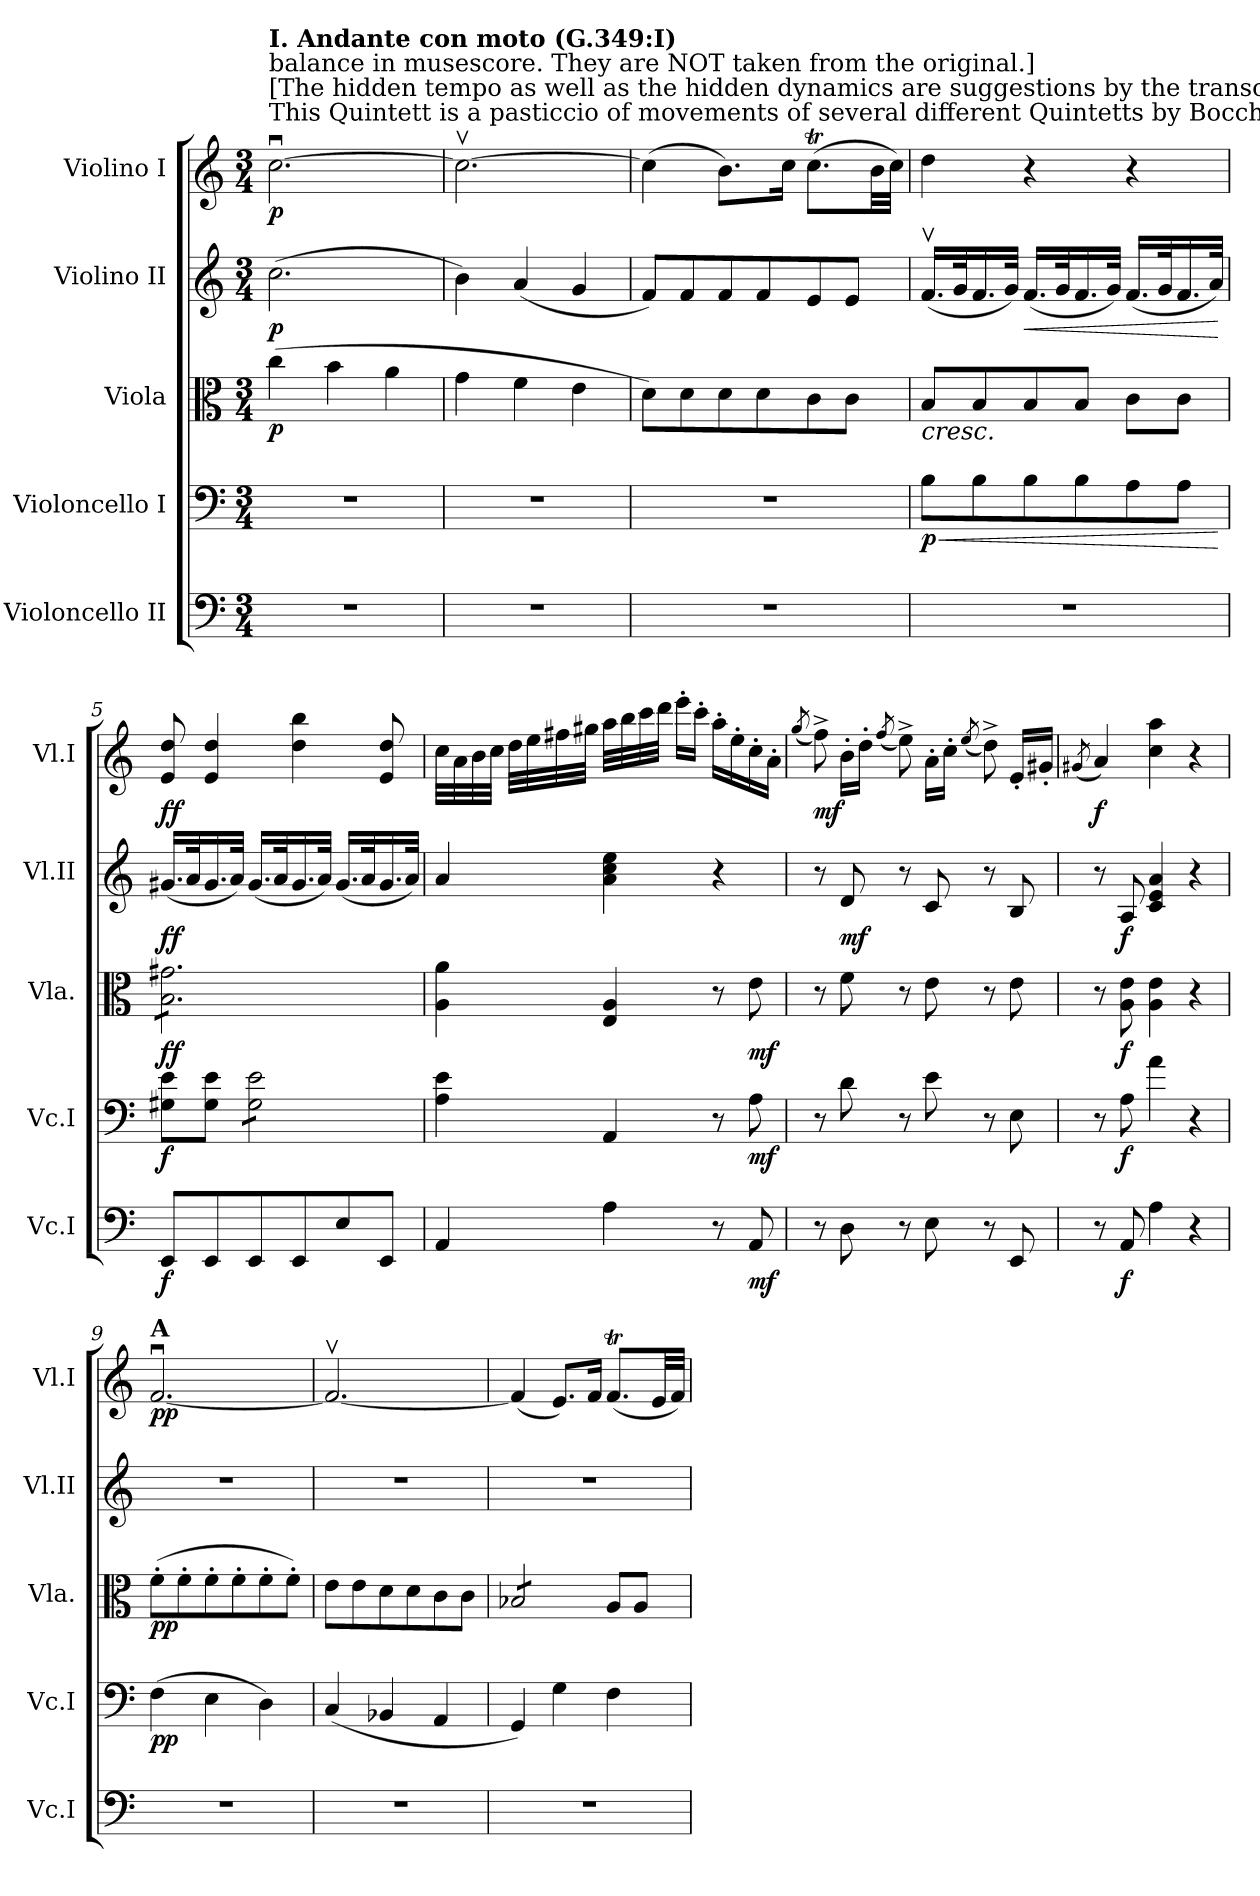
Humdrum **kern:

**kern	**dynam	**kern	**dynam	**kern	**dynam	**kern	**dynam	**kern	**dynam
*part5	*part5	*part4	*part4	*part3	*part3	*part2	*part2	*part1	*part1
*staff5	*staff5	*staff4	*staff4	*staff3	*staff3	*staff2	*staff2	*staff1	*staff1
*I"Violoncello II	*	*I"Violoncello I	*	*I"Viola	*	*I"Violino II	*	*I"Violino I	*
*I'Vc.I	*	*I'Vc.I	*	*I'Vla.	*	*I'Vl.II	*	*I'Vl.I	*
*clefF4	*	*clefF4	*	*clefC3	*	*clefG2	*	*clefG2	*
*k[]	*	*k[]	*	*k[]	*	*k[]	*	*k[]	*
*M3/4	*	*M3/4	*	*M3/4	*	*M3/4	*	*M3/4	*
*MM80	*	*MM80	*	*MM80	*	*MM80	*	*MM80	*
=1	=1	=1	=1	=1	=1	=1	=1	=1	=1
!	!	!	!	!	!	!	!	!LO:TX:a:t=This Quintett is a pasticcio of movements of several different Quintetts by Boccherini.	!
!	!	!	!	!	!	!	!	!LO:TX:a:t=[The hidden tempo as well as the hidden dynamics are suggestions by the transcriptor, out of personal experience and for better	!
!	!	!	!	!	!	!	!	!LO:TX:a:t=balance in musescore. They are NOT taken from the original.]	!
!	!	!	!	!	!	!	!	!LO:TX:a:B:t=I. Andante con moto (G.349&colon;I)	!
!	!	!	!	!	!LO:DY:b	!	!LO:DY:b	!	!LO:DY:b
2.r	.	2.r	.	(>4cc\	p	(>2.cc\	p	[2.ccu\	p
.	.	.	.	4b\	.	.	.	.	.
.	.	.	.	4a\	.	.	.	.	.
=2	=2	=2	=2	=2	=2	=2	=2	=2	=2
2.r	.	2.r	.	4g\	.	4b\)	.	2.ccv\_	.
.	.	.	.	4f\	.	(<4a/	.	.	.
.	.	.	.	4e\	.	4g/	.	.	.
=3	=3	=3	=3	=3	=3	=3	=3	=3	=3
2.r	.	2.r	.	8d\L)	.	8f/L)	.	(>4cc\]	.
.	.	.	.	8d\	.	8f/	.	.	.
.	.	.	.	8d\	.	8f/	.	8.b\L)	.
.	.	.	.	8d\	.	8f/	.	.	.
.	.	.	.	.	.	.	.	16cc\Jk	.
.	.	.	.	8c\	.	8e/	.	(>8.ccT\L	.
.	.	.	.	8c\J	.	8e/J	.	.	.
.	.	.	.	.	.	.	.	32b\LL	.
.	.	.	.	.	.	.	.	32cc\JJJ)	.
=4	=4	=4	=4	=4	=4	=4	=4	=4	=4
!	!	!	!	!LO:TX:b:i:t=cresc.	!	!	!	!	!
!	!	!	!LO:HP:b	!	!	!	!	!	!
!	!	!	!LO:DY:n=1:b	!	!	!	!	!	!
2.r	.	8B\L	< p	8B/L	.	(<16.fv/LL	.	4dd\	.
.	.	.	.	.	.	32g/K	.	.	.
.	.	8B\	.	8B/	.	16.f/	.	.	.
.	.	.	.	.	.	32g/JJk)	.	.	.
!	!	!	!	!	!	!	!LO:HP:b	!	!
.	.	8B\	.	8B/	.	(<16.f/LL	<	4r	.
.	.	.	.	.	.	32g/K	.	.	.
.	.	8B\	.	8B/J	.	16.f/	.	.	.
.	.	.	.	.	.	32g/JJk)	.	.	.
.	.	8A\	.	8c\L	.	(<16.f/LL	.	4r	.
.	.	.	.	.	.	32g/K	.	.	.
.	.	8A\J	.	8c\J	.	16.f/	.	.	.
.	.	.	.	.	.	32a/JJk)	.	.	.
.	.	.	[	.	.	.	[	.	.
!!LO:LB:g=z
=5	=5	=5	=5	=5	=5	=5	=5	=5	=5
!	!LO:DY:b	!	!LO:DY:b	!	!LO:DY:b	!	!LO:DY:b	!	!LO:DY:b
*	*	*	*	*tremolo	*	*	*	*	*
8EE/L	f	8G#X\ 8e\L	f	8B\ 8g#X\L	ff	(<16.g#X/LL	ff	8e/ 8dd/	ff
.	.	.	.	.	.	32a/K	.	.	.
8EE/	.	8G#\ 8e\J	.	8B\ 8g#X\	.	16.g#/	.	4e/ 4dd/	.
.	.	.	.	.	.	32a/JJk)	.	.	.
*	*	*tremolo	*	*	*	*	*	*	*
8EE/	.	8G#\ 8e\L	.	8B\ 8g#X\	.	(<16.g#/LL	.	.	.
.	.	.	.	.	.	32a/K	.	.	.
8EE/	.	8G#\ 8e\	.	8B\ 8g#X\	.	16.g#/	.	4dd\ 4bb\	.
.	.	.	.	.	.	32a/JJk)	.	.	.
8E/	.	8G#\ 8e\	.	8B\ 8g#X\	.	(<16.g#/LL	.	.	.
.	.	.	.	.	.	32a/K	.	.	.
8EE/J	.	8G#\ 8e\J	.	8B\ 8g#X\J	.	16.g#/	.	8e/ 8dd/	.
*	*	*	*	*Xtremolo	*	*	*	*	*
*	*	*Xtremolo	*	*	*	*	*	*	*
.	.	.	.	.	.	32a/JJk)	.	.	.
=6	=6	=6	=6	=6	=6	=6	=6	=6	=6
4AA/	.	4A\ 4e\	.	4A\ 4a\	.	4a/	.	32cc\LLL	.
.	.	.	.	.	.	.	.	32a\	.
.	.	.	.	.	.	.	.	32b\	.
.	.	.	.	.	.	.	.	32cc\JJJ	.
.	.	.	.	.	.	.	.	32dd\LLL	.
.	.	.	.	.	.	.	.	32ee\	.
.	.	.	.	.	.	.	.	32ff#X\	.
.	.	.	.	.	.	.	.	32gg#X\JJJ	.
4A\	.	4AA/	.	4E/ 4A/	.	4a\ 4cc\ 4ee\	.	32aa\LLL	.
.	.	.	.	.	.	.	.	32bb\	.
.	.	.	.	.	.	.	.	32ccc\	.
.	.	.	.	.	.	.	.	32ddd\JJJ	.
.	.	.	.	.	.	.	.	16eee'\LL	.
.	.	.	.	.	.	.	.	16ccc'\JJ	.
8r	.	8r	.	8r	.	4r	.	16aa'\LL	.
.	.	.	.	.	.	.	.	16ee'\	.
!	!LO:DY:b	!	!LO:DY:b	!	!LO:DY:b	!	!	!	!
8AA/	mf	8A\	mf	8e\	mf	.	.	16cc'\	.
.	.	.	.	.	.	.	.	16a'\JJ	.
=7	=7	=7	=7	=7	=7	=7	=7	=7	=7
.	.	.	.	.	.	.	.	(<8qgg/	.
!	!	!	!	!	!	!	!	!	!LO:DY:b
8r	.	8r	.	8r	.	8r	.	8ff^\)	mf
!	!	!	!	!	!	!	!LO:DY:b	!	!
8D\	.	8d\	.	8f\	.	8d/	mf	16b'\LL	.
.	.	.	.	.	.	.	.	16dd'\JJ	.
.	.	.	.	.	.	.	.	(<8qff/	.
8r	.	8r	.	8r	.	8r	.	8ee^\)	.
8E\	.	8e\	.	8e\	.	8c/	.	16a'\LL	.
.	.	.	.	.	.	.	.	16cc'\JJ	.
.	.	.	.	.	.	.	.	(<8qee/	.
8r	.	8r	.	8r	.	8r	.	8dd^\)	.
8EE/	.	8E\	.	8e\	.	8B/	.	16e'/LL	.
.	.	.	.	.	.	.	.	16g#X'/JJ	.
!!LO:PB:g=z
=8	=8	=8	=8	=8	=8	=8	=8	=8	=8
.	.	.	.	.	.	.	.	(<8qg#X/	.
!	!	!	!	!	!	!	!	!	!LO:DY:b
8r	.	8r	.	8r	.	8r	.	4a/)	f
!	!LO:DY:b	!	!LO:DY:b	!	!LO:DY:b	!	!LO:DY:b	!	!
8AA/	f	8A\	f	8A\ 8e\	f	8A/	f	.	.
4A\	.	4a\	.	4A\ 4e\	.	4c/ 4e/ 4a/	.	4cc\ 4aa\	.
4r	.	4r	.	4r	.	4r	.	4r	.
=9	=9	=9	=9	=9	=9	=9	=9	=9	=9
!	!	!	!	!	!	!	!	!LO:TX:a:B:t=A	!
!	!	!	!LO:DY:b	!	!LO:DY:b	!	!	!	!LO:DY:b
2.r	.	(>4F\	pp	(>8f'\L	pp	2.r	.	[2.fu/	pp
.	.	.	.	8f'\	.	.	.	.	.
.	.	4E\	.	8f'\	.	.	.	.	.
.	.	.	.	8f'\	.	.	.	.	.
.	.	4D\)	.	8f'\	.	.	.	.	.
.	.	.	.	8f'\J)	.	.	.	.	.
=10	=10	=10	=10	=10	=10	=10	=10	=10	=10
2.r	.	(<4C/	.	8e\L	.	2.r	.	2.fv/_	.
.	.	.	.	8e\	.	.	.	.	.
.	.	4BB-X/	.	8d\	.	.	.	.	.
.	.	.	.	8d\	.	.	.	.	.
.	.	4AA/	.	8c\	.	.	.	.	.
.	.	.	.	8c\J	.	.	.	.	.
=11	=11	=11	=11	=11	=11	=11	=11	=11	=11
*	*	*	*	*tremolo	*	*	*	*	*
2.r	.	4GG/)	.	8B-X/L	.	2.r	.	(<4f/]	.
.	.	.	.	8B-X/	.	.	.	.	.
.	.	4G\	.	8B-X/	.	.	.	8.e/L)	.
.	.	.	.	8B-X/J	.	.	.	.	.
*	*	*	*	*Xtremolo	*	*	*	*	*
.	.	.	.	.	.	.	.	16f/Jk	.
.	.	4F\	.	8A/L	.	.	.	(<8.fT/L	.
.	.	.	.	8A/J	.	.	.	.	.
.	.	.	.	.	.	.	.	32e/LL	.
.	.	.	.	.	.	.	.	32f/JJJ)	.
=	=	=	=	=	=	=	=	=	=
*-	*-	*-	*-	*-	*-	*-	*-	*-	*-
